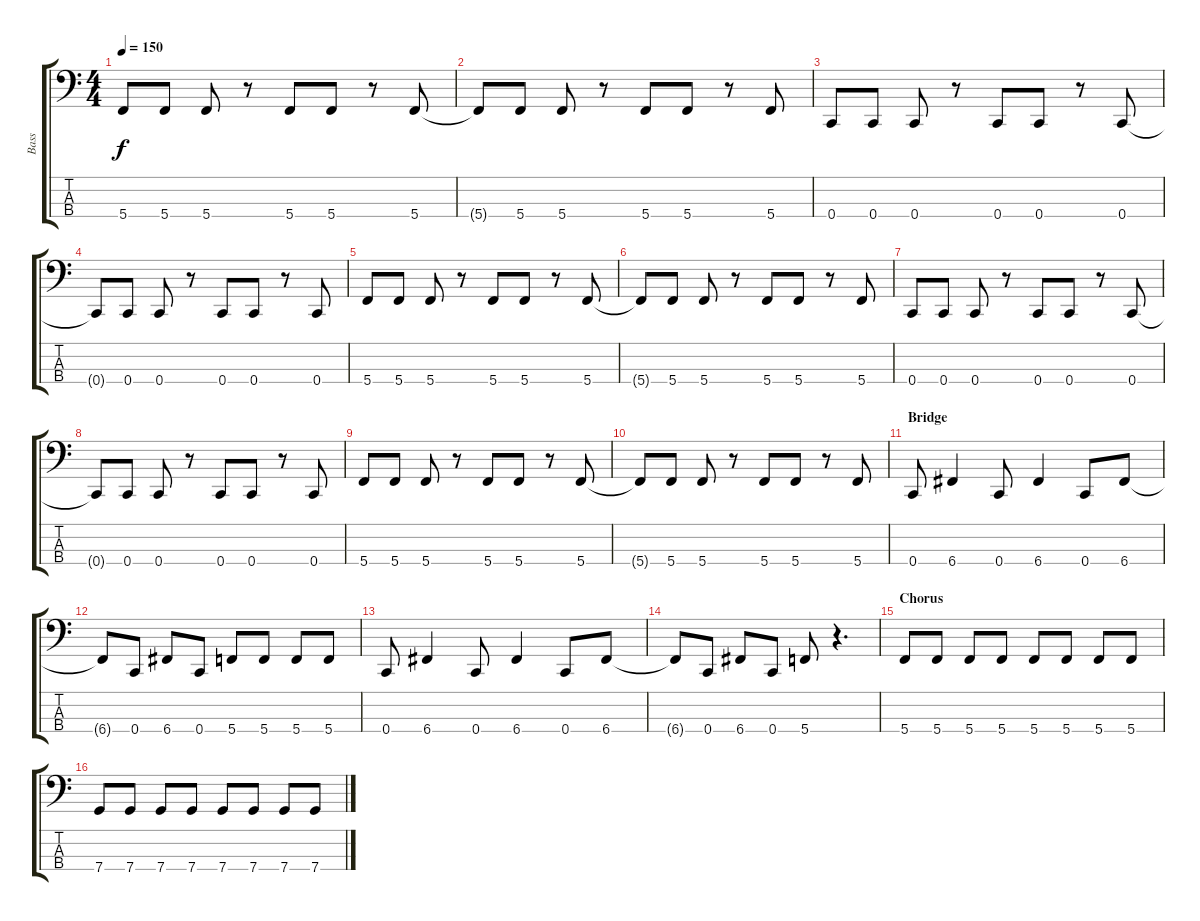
\track ("Bass" "Bass") {instrument electricbasspick}
\staff {score tabs}
\tuning (F2 C2 G1 C1) {hide}
\ts (4 4)
\tempo 150
\clef f4
\ks c
5.4.8{dy f} 5.4.8 5.4.8 r.8 5.4.8 5.4.8 r.8 5.4.8 |
5.4{t}.8 5.4.8 5.4.8 r.8 5.4.8 5.4.8 r.8 5.4.8 |
0.4.8 0.4.8 0.4.8 r.8 0.4.8 0.4.8 r.8 0.4.8 |
0.4{t}.8 0.4.8 0.4.8 r.8 0.4.8 0.4.8 r.8 0.4.8 |
5.4.8 5.4.8 5.4.8 r.8 5.4.8 5.4.8 r.8 5.4.8 |
5.4{t}.8 5.4.8 5.4.8 r.8 5.4.8 5.4.8 r.8 5.4.8 |
0.4.8 0.4.8 0.4.8 r.8 0.4.8 0.4.8 r.8 0.4.8 |
0.4{t}.8 0.4.8 0.4.8 r.8 0.4.8 0.4.8 r.8 0.4.8 |
5.4.8 5.4.8 5.4.8 r.8 5.4.8 5.4.8 r.8 5.4.8 |
5.4{t}.8 5.4.8 5.4.8 r.8 5.4.8 5.4.8 r.8 5.4.8 |
\section ("" "Bridge")
0.4.8 6.4.4 0.4.8 6.4.4 0.4.8 6.4.8 |
6.4{t}.8 0.4.8 6.4.8 0.4.8 5.4.8 5.4.8 5.4.8 5.4.8 |
0.4.8 6.4.4 0.4.8 6.4.4 0.4.8 6.4.8 |
6.4{t}.8 0.4.8 6.4.8 0.4.8 5.4.8 r.4{d} |
\section ("" "Chorus")
5.4.8 5.4.8 5.4.8 5.4.8 5.4.8 5.4.8 5.4.8 5.4.8 |
7.4.8 7.4.8 7.4.8 7.4.8 7.4.8 7.4.8 7.4.8 7.4.8
